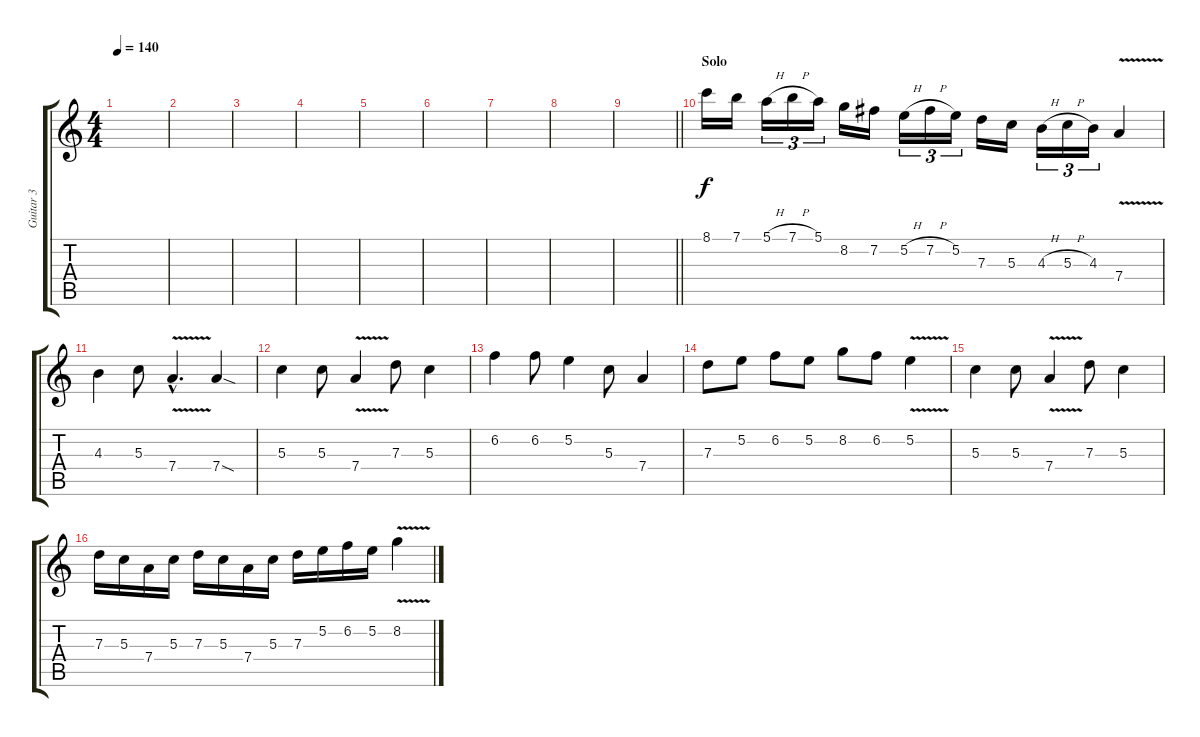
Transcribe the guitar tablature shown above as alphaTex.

\track ("Guitar 3" "Guitar 3") {instrument distortionguitar}
\staff {score tabs}
\tuning (E4 B3 G3 D3 A2 E2) {hide}
\ts (4 4)
\tempo 140
\clef g2
\ks c
|
|
|
|
|
|
|
|
\barLineRight lightlight
|
\section ("" "Solo")
8.1.16 7.1.16 5.1{h}.16{tu (3 2)} 7.1{h}.16{tu (3 2)} 5.1.16{tu (3 2)} 8.2.16 7.2.16 5.2{h}.16{tu (3 2)} 7.2{h}.16{tu (3 2)} 5.2.16{tu (3 2)} 7.3.16 5.3.16 4.3{h}.16{tu (3 2)} 5.3{h}.16{tu (3 2)} 4.3.16{tu (3 2)} 7.4{v}.4 |
4.3.4 5.3.8 7.4{v hac}.4{d} 7.4{sod}.4 |
5.3.4 5.3.8 7.4{v}.4 7.3.8 5.3.4 |
6.2.4 6.2.8 5.2.4 5.3.8 7.4.4 |
7.3.8 5.2.8 6.2.8 5.2.8 8.2.8 6.2.8 5.2{v}.4 |
5.3.4 5.3.8 7.4{v}.4 7.3.8 5.3.4 |
7.3.16 5.3.16 7.4.16 5.3.16 7.3.16 5.3.16 7.4.16 5.3.16 7.3.16 5.2.16 6.2.16 5.2.16 8.2{v}.4
